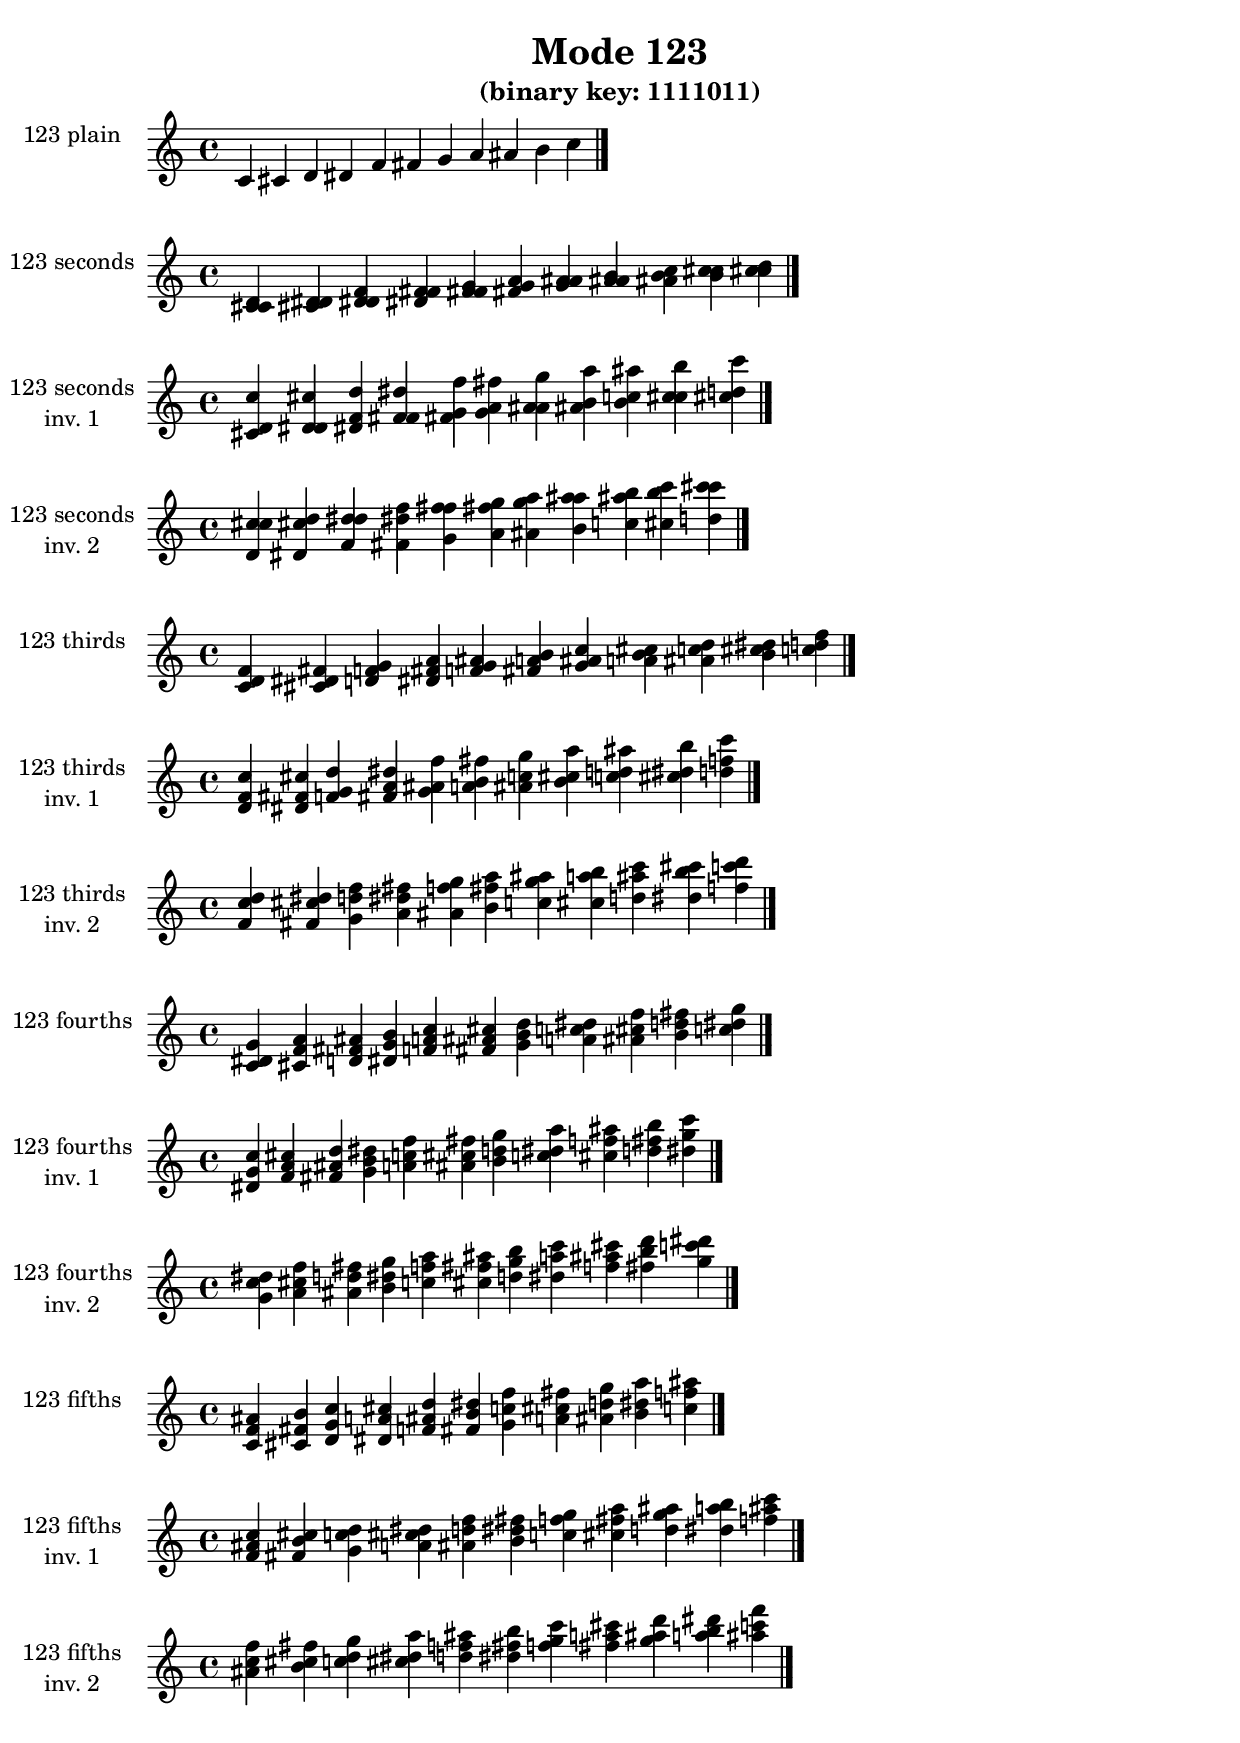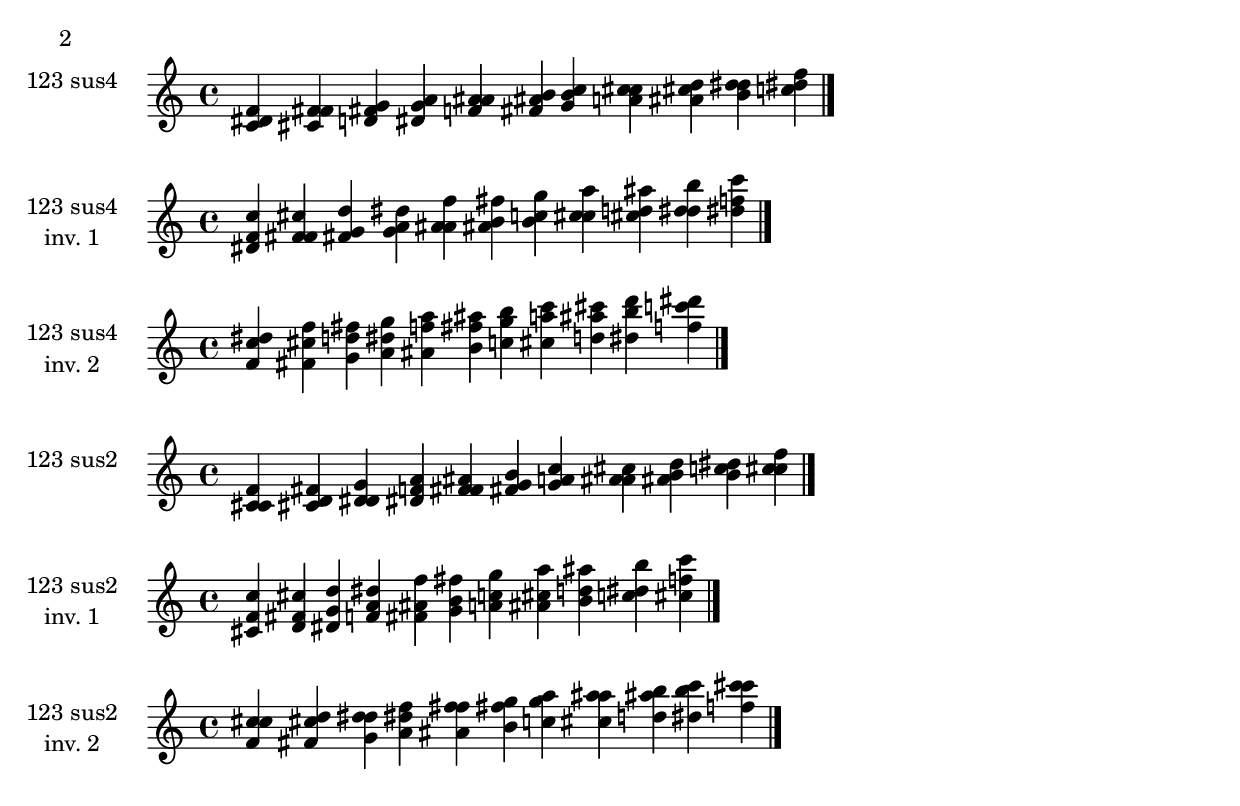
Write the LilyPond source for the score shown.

\version "2.19.0"

\header {
  title = "Mode 123"
  subtitle = "(binary key: 1111011)"
 %% Remove default LilyPond tagline
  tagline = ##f
}

\paper {
  #(set-paper-size "a4")
}

global = {
  \key c \major
  \time 4/4
  \tempo 4=100
}

\book {
  \score {
    \new Staff \with {
      instrumentName =  \markup { \column {
         \hcenter-in #14 \line { 123 plain }
         \hcenter-in #14 \line {  } } }
      midiInstrument = "oboe"
    } { \accidentalStyle "default"
        \cadenzaOn c' cis' d' dis' f' fis' g' a' ais' b' c''  \cadenzaOff \bar "|." }
    \layout { }
  }
  \score {
    \new Staff \with {
      instrumentName =  \markup { \column {
         \hcenter-in #14 \line { 123 seconds }
         \hcenter-in #14 \line {  } } }
      midiInstrument = "oboe"
    } { \accidentalStyle "default"
        \cadenzaOn <c' cis' d'> <cis' d' dis'> <d' dis' f'> <dis' f' fis'> <f' fis' g'> <fis' g' a'> <g' a' ais'> <a' ais' b'> <ais' b' c''> <b' c'' cis''> <c'' cis'' d''>  \cadenzaOff \bar "|." }
    \layout { }
  }
  \score {
    \new Staff \with {
      instrumentName =  \markup { \column {
         \hcenter-in #14 \line { 123 seconds }
         \hcenter-in #14 \line { inv. 1 } } }
      midiInstrument = "oboe"
    } { \accidentalStyle "default"
        \cadenzaOn <cis' d' c''> <d' dis' cis''> <dis' f' d''> <f' fis' dis''> <fis' g' f''> <g' a' fis''> <a' ais' g''> <ais' b' a''> <b' c'' ais''> <c'' cis'' b''> <cis'' d'' c'''>  \cadenzaOff \bar "|." }
    \layout { }
  }
  \score {
    \new Staff \with {
      instrumentName =  \markup { \column {
         \hcenter-in #14 \line { 123 seconds }
         \hcenter-in #14 \line { inv. 2 } } }
      midiInstrument = "oboe"
    } { \accidentalStyle "default"
        \cadenzaOn <d' c'' cis''> <dis' cis'' d''> <f' d'' dis''> <fis' dis'' f''> <g' f'' fis''> <a' fis'' g''> <ais' g'' a''> <b' a'' ais''> <c'' ais'' b''> <cis'' b'' c'''> <d'' c''' cis'''>  \cadenzaOff \bar "|." }
    \layout { }
  }
  \score {
    \new Staff \with {
      instrumentName =  \markup { \column {
         \hcenter-in #14 \line { 123 thirds }
         \hcenter-in #14 \line {  } } }
      midiInstrument = "oboe"
    } { \accidentalStyle "default"
        \cadenzaOn <c' d' f'> <cis' dis' fis'> <d' f' g'> <dis' fis' a'> <f' g' ais'> <fis' a' b'> <g' ais' c''> <a' b' cis''> <ais' c'' d''> <b' cis'' dis''> <c'' d'' f''>  \cadenzaOff \bar "|." }
    \layout { }
  }
  \score {
    \new Staff \with {
      instrumentName =  \markup { \column {
         \hcenter-in #14 \line { 123 thirds }
         \hcenter-in #14 \line { inv. 1 } } }
      midiInstrument = "oboe"
    } { \accidentalStyle "default"
        \cadenzaOn <d' f' c''> <dis' fis' cis''> <f' g' d''> <fis' a' dis''> <g' ais' f''> <a' b' fis''> <ais' c'' g''> <b' cis'' a''> <c'' d'' ais''> <cis'' dis'' b''> <d'' f'' c'''>  \cadenzaOff \bar "|." }
    \layout { }
  }
  \score {
    \new Staff \with {
      instrumentName =  \markup { \column {
         \hcenter-in #14 \line { 123 thirds }
         \hcenter-in #14 \line { inv. 2 } } }
      midiInstrument = "oboe"
    } { \accidentalStyle "default"
        \cadenzaOn <f' c'' d''> <fis' cis'' dis''> <g' d'' f''> <a' dis'' fis''> <ais' f'' g''> <b' fis'' a''> <c'' g'' ais''> <cis'' a'' b''> <d'' ais'' c'''> <dis'' b'' cis'''> <f'' c''' d'''>  \cadenzaOff \bar "|." }
    \layout { }
  }
  \score {
    \new Staff \with {
      instrumentName =  \markup { \column {
         \hcenter-in #14 \line { 123 fourths }
         \hcenter-in #14 \line {  } } }
      midiInstrument = "oboe"
    } { \accidentalStyle "default"
        \cadenzaOn <c' dis' g'> <cis' f' a'> <d' fis' ais'> <dis' g' b'> <f' a' c''> <fis' ais' cis''> <g' b' d''> <a' c'' dis''> <ais' cis'' f''> <b' d'' fis''> <c'' dis'' g''>  \cadenzaOff \bar "|." }
    \layout { }
  }
  \score {
    \new Staff \with {
      instrumentName =  \markup { \column {
         \hcenter-in #14 \line { 123 fourths }
         \hcenter-in #14 \line { inv. 1 } } }
      midiInstrument = "oboe"
    } { \accidentalStyle "default"
        \cadenzaOn <dis' g' c''> <f' a' cis''> <fis' ais' d''> <g' b' dis''> <a' c'' f''> <ais' cis'' fis''> <b' d'' g''> <c'' dis'' a''> <cis'' f'' ais''> <d'' fis'' b''> <dis'' g'' c'''>  \cadenzaOff \bar "|." }
    \layout { }
  }
  \score {
    \new Staff \with {
      instrumentName =  \markup { \column {
         \hcenter-in #14 \line { 123 fourths }
         \hcenter-in #14 \line { inv. 2 } } }
      midiInstrument = "oboe"
    } { \accidentalStyle "default"
        \cadenzaOn <g' c'' dis''> <a' cis'' f''> <ais' d'' fis''> <b' dis'' g''> <c'' f'' a''> <cis'' fis'' ais''> <d'' g'' b''> <dis'' a'' c'''> <f'' ais'' cis'''> <fis'' b'' d'''> <g'' c''' dis'''>  \cadenzaOff \bar "|." }
    \layout { }
  }
  \score {
    \new Staff \with {
      instrumentName =  \markup { \column {
         \hcenter-in #14 \line { 123 fifths }
         \hcenter-in #14 \line {  } } }
      midiInstrument = "oboe"
    } { \accidentalStyle "default"
        \cadenzaOn <c' f' ais'> <cis' fis' b'> <d' g' c''> <dis' a' cis''> <f' ais' d''> <fis' b' dis''> <g' c'' f''> <a' cis'' fis''> <ais' d'' g''> <b' dis'' a''> <c'' f'' ais''>  \cadenzaOff \bar "|." }
    \layout { }
  }
  \score {
    \new Staff \with {
      instrumentName =  \markup { \column {
         \hcenter-in #14 \line { 123 fifths }
         \hcenter-in #14 \line { inv. 1 } } }
      midiInstrument = "oboe"
    } { \accidentalStyle "default"
        \cadenzaOn <f' ais' c''> <fis' b' cis''> <g' c'' d''> <a' cis'' dis''> <ais' d'' f''> <b' dis'' fis''> <c'' f'' g''> <cis'' fis'' a''> <d'' g'' ais''> <dis'' a'' b''> <f'' ais'' c'''>  \cadenzaOff \bar "|." }
    \layout { }
  }
  \score {
    \new Staff \with {
      instrumentName =  \markup { \column {
         \hcenter-in #14 \line { 123 fifths }
         \hcenter-in #14 \line { inv. 2 } } }
      midiInstrument = "oboe"
    } { \accidentalStyle "default"
        \cadenzaOn <ais' c'' f''> <b' cis'' fis''> <c'' d'' g''> <cis'' dis'' a''> <d'' f'' ais''> <dis'' fis'' b''> <f'' g'' c'''> <fis'' a'' cis'''> <g'' ais'' d'''> <a'' b'' dis'''> <ais'' c''' f'''>  \cadenzaOff \bar "|." }
    \layout { }
  }
  \score {
    \new Staff \with {
      instrumentName =  \markup { \column {
         \hcenter-in #14 \line { 123 sus4 }
         \hcenter-in #14 \line {  } } }
      midiInstrument = "oboe"
    } { \accidentalStyle "default"
        \cadenzaOn <c' dis' f'> <cis' f' fis'> <d' fis' g'> <dis' g' a'> <f' a' ais'> <fis' ais' b'> <g' b' c''> <a' c'' cis''> <ais' cis'' d''> <b' d'' dis''> <c'' dis'' f''>  \cadenzaOff \bar "|." }
    \layout { }
  }
  \score {
    \new Staff \with {
      instrumentName =  \markup { \column {
         \hcenter-in #14 \line { 123 sus4 }
         \hcenter-in #14 \line { inv. 1 } } }
      midiInstrument = "oboe"
    } { \accidentalStyle "default"
        \cadenzaOn <dis' f' c''> <f' fis' cis''> <fis' g' d''> <g' a' dis''> <a' ais' f''> <ais' b' fis''> <b' c'' g''> <c'' cis'' a''> <cis'' d'' ais''> <d'' dis'' b''> <dis'' f'' c'''>  \cadenzaOff \bar "|." }
    \layout { }
  }
  \score {
    \new Staff \with {
      instrumentName =  \markup { \column {
         \hcenter-in #14 \line { 123 sus4 }
         \hcenter-in #14 \line { inv. 2 } } }
      midiInstrument = "oboe"
    } { \accidentalStyle "default"
        \cadenzaOn <f' c'' dis''> <fis' cis'' f''> <g' d'' fis''> <a' dis'' g''> <ais' f'' a''> <b' fis'' ais''> <c'' g'' b''> <cis'' a'' c'''> <d'' ais'' cis'''> <dis'' b'' d'''> <f'' c''' dis'''>  \cadenzaOff \bar "|." }
    \layout { }
  }
  \score {
    \new Staff \with {
      instrumentName =  \markup { \column {
         \hcenter-in #14 \line { 123 sus2 }
         \hcenter-in #14 \line {  } } }
      midiInstrument = "oboe"
    } { \accidentalStyle "default"
        \cadenzaOn <c' cis' f'> <cis' d' fis'> <d' dis' g'> <dis' f' a'> <f' fis' ais'> <fis' g' b'> <g' a' c''> <a' ais' cis''> <ais' b' d''> <b' c'' dis''> <c'' cis'' f''>  \cadenzaOff \bar "|." }
    \layout { }
  }
  \score {
    \new Staff \with {
      instrumentName =  \markup { \column {
         \hcenter-in #14 \line { 123 sus2 }
         \hcenter-in #14 \line { inv. 1 } } }
      midiInstrument = "oboe"
    } { \accidentalStyle "default"
        \cadenzaOn <cis' f' c''> <d' fis' cis''> <dis' g' d''> <f' a' dis''> <fis' ais' f''> <g' b' fis''> <a' c'' g''> <ais' cis'' a''> <b' d'' ais''> <c'' dis'' b''> <cis'' f'' c'''>  \cadenzaOff \bar "|." }
    \layout { }
  }
  \score {
    \new Staff \with {
      instrumentName =  \markup { \column {
         \hcenter-in #14 \line { 123 sus2 }
         \hcenter-in #14 \line { inv. 2 } } }
      midiInstrument = "oboe"
    } { \accidentalStyle "default"
        \cadenzaOn <f' c'' cis''> <fis' cis'' d''> <g' d'' dis''> <a' dis'' f''> <ais' f'' fis''> <b' fis'' g''> <c'' g'' a''> <cis'' a'' ais''> <d'' ais'' b''> <dis'' b'' c'''> <f'' c''' cis'''>  \cadenzaOff \bar "|." }
    \layout { }
  }
}

\book {
  \bookOutputSuffix "plain_"
  \score {
    \new Staff \with {
      instrumentName =  \markup { \column {
         \hcenter-in #14 \line { 123 plain }
         \hcenter-in #14 \line {  } } }
      midiInstrument = "oboe"
    } { \accidentalStyle "default"
        \cadenzaOn c' cis' d' dis' f' fis' g' a' ais' b' c''  \cadenzaOff \bar "|." }
    \midi { }
  }
}
\book {
  \bookOutputSuffix "seconds_"
  \score {
    \new Staff \with {
      instrumentName =  \markup { \column {
         \hcenter-in #14 \line { 123 seconds }
         \hcenter-in #14 \line {  } } }
      midiInstrument = "oboe"
    } { \accidentalStyle "default"
        \cadenzaOn <c' cis' d'> <cis' d' dis'> <d' dis' f'> <dis' f' fis'> <f' fis' g'> <fis' g' a'> <g' a' ais'> <a' ais' b'> <ais' b' c''> <b' c'' cis''> <c'' cis'' d''>  \cadenzaOff \bar "|." }
    \midi { }
  }
}
\book {
  \bookOutputSuffix "seconds_inv. 1"
  \score {
    \new Staff \with {
      instrumentName =  \markup { \column {
         \hcenter-in #14 \line { 123 seconds }
         \hcenter-in #14 \line { inv. 1 } } }
      midiInstrument = "oboe"
    } { \accidentalStyle "default"
        \cadenzaOn <cis' d' c''> <d' dis' cis''> <dis' f' d''> <f' fis' dis''> <fis' g' f''> <g' a' fis''> <a' ais' g''> <ais' b' a''> <b' c'' ais''> <c'' cis'' b''> <cis'' d'' c'''>  \cadenzaOff \bar "|." }
    \midi { }
  }
}
\book {
  \bookOutputSuffix "seconds_inv. 2"
  \score {
    \new Staff \with {
      instrumentName =  \markup { \column {
         \hcenter-in #14 \line { 123 seconds }
         \hcenter-in #14 \line { inv. 2 } } }
      midiInstrument = "oboe"
    } { \accidentalStyle "default"
        \cadenzaOn <d' c'' cis''> <dis' cis'' d''> <f' d'' dis''> <fis' dis'' f''> <g' f'' fis''> <a' fis'' g''> <ais' g'' a''> <b' a'' ais''> <c'' ais'' b''> <cis'' b'' c'''> <d'' c''' cis'''>  \cadenzaOff \bar "|." }
    \midi { }
  }
}
\book {
  \bookOutputSuffix "thirds_"
  \score {
    \new Staff \with {
      instrumentName =  \markup { \column {
         \hcenter-in #14 \line { 123 thirds }
         \hcenter-in #14 \line {  } } }
      midiInstrument = "oboe"
    } { \accidentalStyle "default"
        \cadenzaOn <c' d' f'> <cis' dis' fis'> <d' f' g'> <dis' fis' a'> <f' g' ais'> <fis' a' b'> <g' ais' c''> <a' b' cis''> <ais' c'' d''> <b' cis'' dis''> <c'' d'' f''>  \cadenzaOff \bar "|." }
    \midi { }
  }
}
\book {
  \bookOutputSuffix "thirds_inv. 1"
  \score {
    \new Staff \with {
      instrumentName =  \markup { \column {
         \hcenter-in #14 \line { 123 thirds }
         \hcenter-in #14 \line { inv. 1 } } }
      midiInstrument = "oboe"
    } { \accidentalStyle "default"
        \cadenzaOn <d' f' c''> <dis' fis' cis''> <f' g' d''> <fis' a' dis''> <g' ais' f''> <a' b' fis''> <ais' c'' g''> <b' cis'' a''> <c'' d'' ais''> <cis'' dis'' b''> <d'' f'' c'''>  \cadenzaOff \bar "|." }
    \midi { }
  }
}
\book {
  \bookOutputSuffix "thirds_inv. 2"
  \score {
    \new Staff \with {
      instrumentName =  \markup { \column {
         \hcenter-in #14 \line { 123 thirds }
         \hcenter-in #14 \line { inv. 2 } } }
      midiInstrument = "oboe"
    } { \accidentalStyle "default"
        \cadenzaOn <f' c'' d''> <fis' cis'' dis''> <g' d'' f''> <a' dis'' fis''> <ais' f'' g''> <b' fis'' a''> <c'' g'' ais''> <cis'' a'' b''> <d'' ais'' c'''> <dis'' b'' cis'''> <f'' c''' d'''>  \cadenzaOff \bar "|." }
    \midi { }
  }
}
\book {
  \bookOutputSuffix "fourths_"
  \score {
    \new Staff \with {
      instrumentName =  \markup { \column {
         \hcenter-in #14 \line { 123 fourths }
         \hcenter-in #14 \line {  } } }
      midiInstrument = "oboe"
    } { \accidentalStyle "default"
        \cadenzaOn <c' dis' g'> <cis' f' a'> <d' fis' ais'> <dis' g' b'> <f' a' c''> <fis' ais' cis''> <g' b' d''> <a' c'' dis''> <ais' cis'' f''> <b' d'' fis''> <c'' dis'' g''>  \cadenzaOff \bar "|." }
    \midi { }
  }
}
\book {
  \bookOutputSuffix "fourths_inv. 1"
  \score {
    \new Staff \with {
      instrumentName =  \markup { \column {
         \hcenter-in #14 \line { 123 fourths }
         \hcenter-in #14 \line { inv. 1 } } }
      midiInstrument = "oboe"
    } { \accidentalStyle "default"
        \cadenzaOn <dis' g' c''> <f' a' cis''> <fis' ais' d''> <g' b' dis''> <a' c'' f''> <ais' cis'' fis''> <b' d'' g''> <c'' dis'' a''> <cis'' f'' ais''> <d'' fis'' b''> <dis'' g'' c'''>  \cadenzaOff \bar "|." }
    \midi { }
  }
}
\book {
  \bookOutputSuffix "fourths_inv. 2"
  \score {
    \new Staff \with {
      instrumentName =  \markup { \column {
         \hcenter-in #14 \line { 123 fourths }
         \hcenter-in #14 \line { inv. 2 } } }
      midiInstrument = "oboe"
    } { \accidentalStyle "default"
        \cadenzaOn <g' c'' dis''> <a' cis'' f''> <ais' d'' fis''> <b' dis'' g''> <c'' f'' a''> <cis'' fis'' ais''> <d'' g'' b''> <dis'' a'' c'''> <f'' ais'' cis'''> <fis'' b'' d'''> <g'' c''' dis'''>  \cadenzaOff \bar "|." }
    \midi { }
  }
}
\book {
  \bookOutputSuffix "fifths_"
  \score {
    \new Staff \with {
      instrumentName =  \markup { \column {
         \hcenter-in #14 \line { 123 fifths }
         \hcenter-in #14 \line {  } } }
      midiInstrument = "oboe"
    } { \accidentalStyle "default"
        \cadenzaOn <c' f' ais'> <cis' fis' b'> <d' g' c''> <dis' a' cis''> <f' ais' d''> <fis' b' dis''> <g' c'' f''> <a' cis'' fis''> <ais' d'' g''> <b' dis'' a''> <c'' f'' ais''>  \cadenzaOff \bar "|." }
    \midi { }
  }
}
\book {
  \bookOutputSuffix "fifths_inv. 1"
  \score {
    \new Staff \with {
      instrumentName =  \markup { \column {
         \hcenter-in #14 \line { 123 fifths }
         \hcenter-in #14 \line { inv. 1 } } }
      midiInstrument = "oboe"
    } { \accidentalStyle "default"
        \cadenzaOn <f' ais' c''> <fis' b' cis''> <g' c'' d''> <a' cis'' dis''> <ais' d'' f''> <b' dis'' fis''> <c'' f'' g''> <cis'' fis'' a''> <d'' g'' ais''> <dis'' a'' b''> <f'' ais'' c'''>  \cadenzaOff \bar "|." }
    \midi { }
  }
}
\book {
  \bookOutputSuffix "fifths_inv. 2"
  \score {
    \new Staff \with {
      instrumentName =  \markup { \column {
         \hcenter-in #14 \line { 123 fifths }
         \hcenter-in #14 \line { inv. 2 } } }
      midiInstrument = "oboe"
    } { \accidentalStyle "default"
        \cadenzaOn <ais' c'' f''> <b' cis'' fis''> <c'' d'' g''> <cis'' dis'' a''> <d'' f'' ais''> <dis'' fis'' b''> <f'' g'' c'''> <fis'' a'' cis'''> <g'' ais'' d'''> <a'' b'' dis'''> <ais'' c''' f'''>  \cadenzaOff \bar "|." }
    \midi { }
  }
}
\book {
  \bookOutputSuffix "sus4_"
  \score {
    \new Staff \with {
      instrumentName =  \markup { \column {
         \hcenter-in #14 \line { 123 sus4 }
         \hcenter-in #14 \line {  } } }
      midiInstrument = "oboe"
    } { \accidentalStyle "default"
        \cadenzaOn <c' dis' f'> <cis' f' fis'> <d' fis' g'> <dis' g' a'> <f' a' ais'> <fis' ais' b'> <g' b' c''> <a' c'' cis''> <ais' cis'' d''> <b' d'' dis''> <c'' dis'' f''>  \cadenzaOff \bar "|." }
    \midi { }
  }
}
\book {
  \bookOutputSuffix "sus4_inv. 1"
  \score {
    \new Staff \with {
      instrumentName =  \markup { \column {
         \hcenter-in #14 \line { 123 sus4 }
         \hcenter-in #14 \line { inv. 1 } } }
      midiInstrument = "oboe"
    } { \accidentalStyle "default"
        \cadenzaOn <dis' f' c''> <f' fis' cis''> <fis' g' d''> <g' a' dis''> <a' ais' f''> <ais' b' fis''> <b' c'' g''> <c'' cis'' a''> <cis'' d'' ais''> <d'' dis'' b''> <dis'' f'' c'''>  \cadenzaOff \bar "|." }
    \midi { }
  }
}
\book {
  \bookOutputSuffix "sus4_inv. 2"
  \score {
    \new Staff \with {
      instrumentName =  \markup { \column {
         \hcenter-in #14 \line { 123 sus4 }
         \hcenter-in #14 \line { inv. 2 } } }
      midiInstrument = "oboe"
    } { \accidentalStyle "default"
        \cadenzaOn <f' c'' dis''> <fis' cis'' f''> <g' d'' fis''> <a' dis'' g''> <ais' f'' a''> <b' fis'' ais''> <c'' g'' b''> <cis'' a'' c'''> <d'' ais'' cis'''> <dis'' b'' d'''> <f'' c''' dis'''>  \cadenzaOff \bar "|." }
    \midi { }
  }
}
\book {
  \bookOutputSuffix "sus2_"
  \score {
    \new Staff \with {
      instrumentName =  \markup { \column {
         \hcenter-in #14 \line { 123 sus2 }
         \hcenter-in #14 \line {  } } }
      midiInstrument = "oboe"
    } { \accidentalStyle "default"
        \cadenzaOn <c' cis' f'> <cis' d' fis'> <d' dis' g'> <dis' f' a'> <f' fis' ais'> <fis' g' b'> <g' a' c''> <a' ais' cis''> <ais' b' d''> <b' c'' dis''> <c'' cis'' f''>  \cadenzaOff \bar "|." }
    \midi { }
  }
}
\book {
  \bookOutputSuffix "sus2_inv. 1"
  \score {
    \new Staff \with {
      instrumentName =  \markup { \column {
         \hcenter-in #14 \line { 123 sus2 }
         \hcenter-in #14 \line { inv. 1 } } }
      midiInstrument = "oboe"
    } { \accidentalStyle "default"
        \cadenzaOn <cis' f' c''> <d' fis' cis''> <dis' g' d''> <f' a' dis''> <fis' ais' f''> <g' b' fis''> <a' c'' g''> <ais' cis'' a''> <b' d'' ais''> <c'' dis'' b''> <cis'' f'' c'''>  \cadenzaOff \bar "|." }
    \midi { }
  }
}
\book {
  \bookOutputSuffix "sus2_inv. 2"
  \score {
    \new Staff \with {
      instrumentName =  \markup { \column {
         \hcenter-in #14 \line { 123 sus2 }
         \hcenter-in #14 \line { inv. 2 } } }
      midiInstrument = "oboe"
    } { \accidentalStyle "default"
        \cadenzaOn <f' c'' cis''> <fis' cis'' d''> <g' d'' dis''> <a' dis'' f''> <ais' f'' fis''> <b' fis'' g''> <c'' g'' a''> <cis'' a'' ais''> <d'' ais'' b''> <dis'' b'' c'''> <f'' c''' cis'''>  \cadenzaOff \bar "|." }
    \midi { }
  }
}
